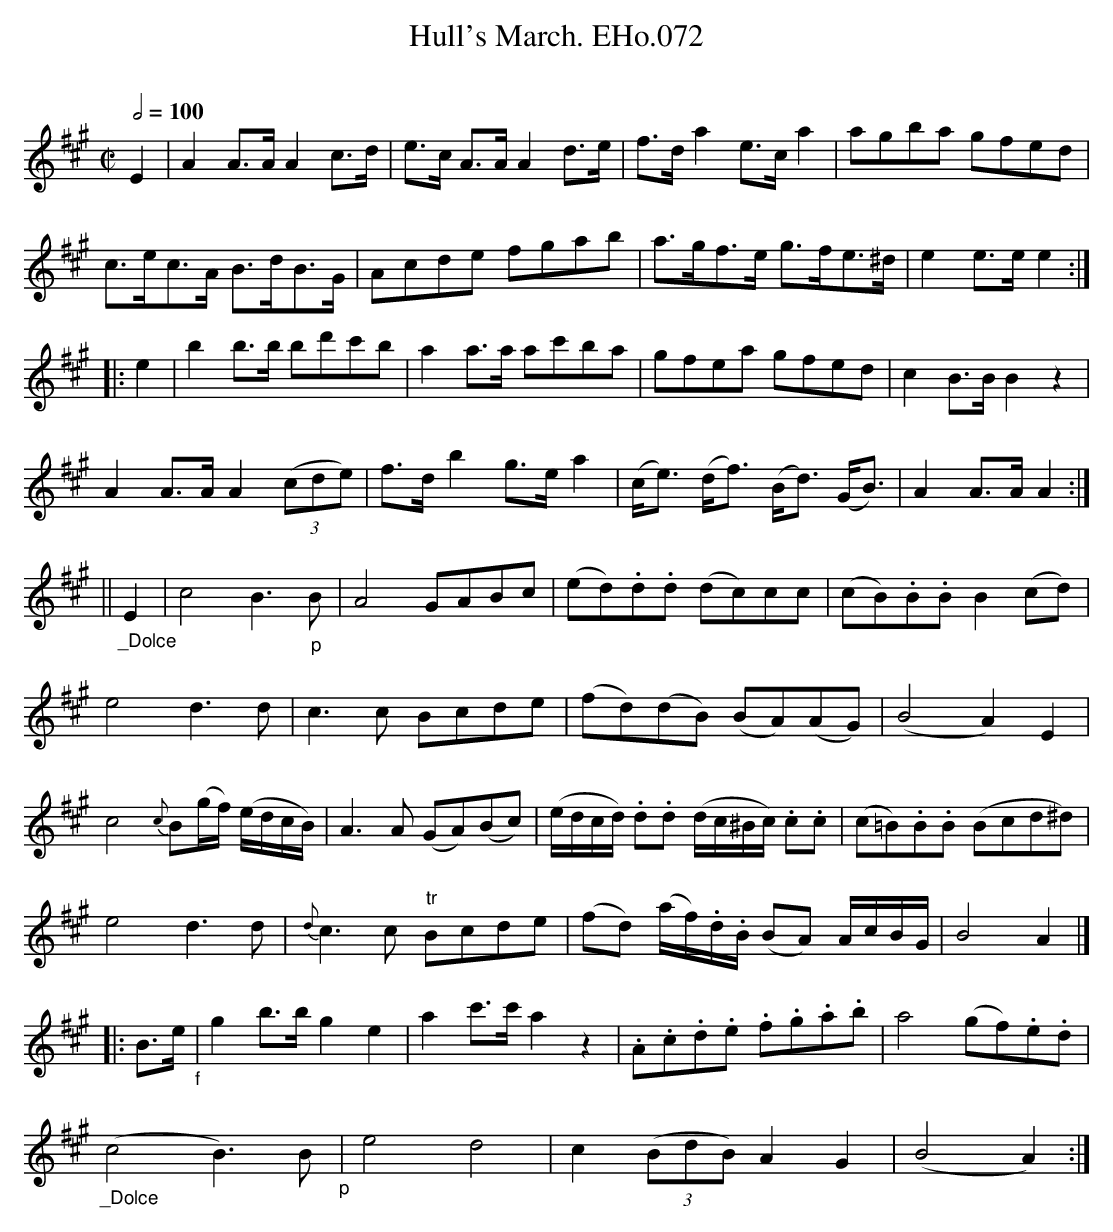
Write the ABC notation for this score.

X:1
T:Hull's March. EHo.072
M:C|
L:1/8
Q:1/2=100
O:
K:A
E2 | A2A>AA2 c>d | e>c A>AA2 d>e | f>d a2 e>c a2 | agba gfed |
c>ec>A B>dB>G | Acde fgab | a>gf>e g>fe>^d | e2e>ee2 :|
|: e2 | b2b>b bd'c'b | a2a>a ac'ba | gfea gfed | c2B>B B2 z2 |
A2A>A A2(3(cde) | f>d b2 g>e a2 | (c<e) (d<f) (B<d) (G<B) | A2A>AA2 :|
|| "__Dolce"E2 | c4B3"_p"B | A4GABc | (ed).d.d (dc)cc | (cB).B.B B2 (cd) |
e4d3d | c3c Bcde | (fd)(dB) (BA)(AG) | (B4A2)E2 |
c4 {c}B(g/f/) (e/d/c/B/) | A3A (GA)(Bc) | (e/d/c/d/) .d.d (d/c/^B/c/) .c.c | (c=B).B.B (Bcd^d) |
e4d3d | {d}c3c "tr"Bcde | (fd) (a/f/).d/.B/ (BA) A/c/B/G/ | B4A2  |]
|: B>e"_f" | g2b>b g2e2 | a2c'>c' a2z2 | .A.c.d.e .f.g.a.b | a4(gf).e.d |
"__Dolce"(c4B3)B"_p" | e4d4 | c2(3(BdB)A2G2 | (B4A2) :|
